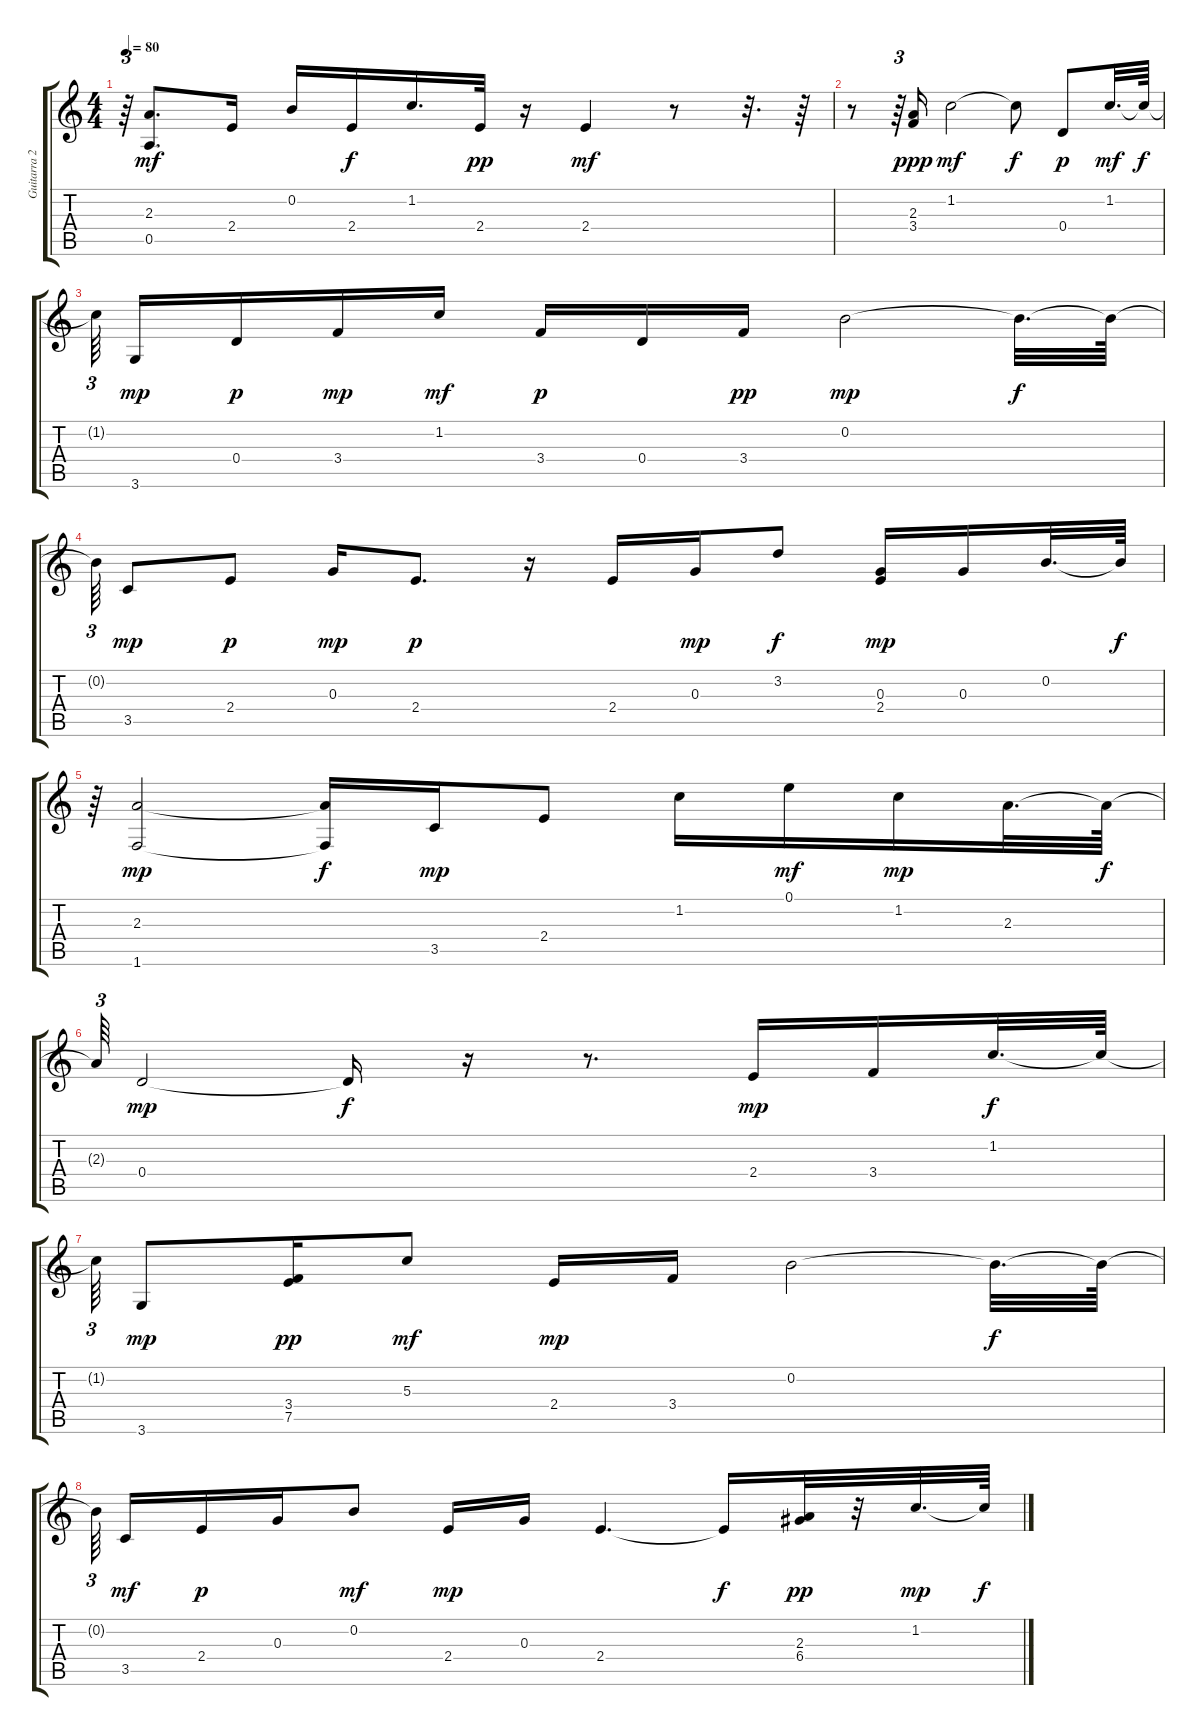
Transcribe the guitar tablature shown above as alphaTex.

\track ("Guitarra 2" "Guitarra 2") {instrument acousticguitarsteel}
\staff {score tabs}
\tuning (E4 B3 G3 D3 A2 E2) {hide}
\ts (4 4)
\tempo 80
\clef g2
\ks c
r.64{tu (3 2) dy f} (2.3 0.5).8{d dy mf} 2.4.16 0.2.16 2.4.16{dy f} 1.2.16{d} 2.4.32{dy pp} r.16 2.4.4{dy mf} r.8 r.32{d} r.64 |
r.8 r.64{tu (3 2)} (2.3 3.4).16{dy ppp} 1.2.2{dy mf} 1.2{t}.8{dy f} 0.4.8{dy p} 1.2.32{d dy mf} 1.2{t}.64{dy f} |
1.2{t}.64{tu (3 2) beam splitsecondary} 3.6.16{dy mp} 0.4.16{dy p} 3.4.16{dy mp} 1.2.16{dy mf} 3.4.16{dy p} 0.4.16 3.4.16{dy pp} 0.2.2{dy mp} 0.2{t}.32{d dy f} 0.2{t}.64 |
0.2{t}.64{tu (3 2)} 3.5.8{dy mp} 2.4.8{dy p} 0.3.16{dy mp} 2.4.8{d dy p} r.16 2.4.16 0.3.16{dy mp} 3.2.8{dy f} (0.3 2.4).16{dy mp} 0.3.16 0.2.32{d} 0.2{t}.64{dy f} |
r.64{tu (3 2)} (2.3 1.6).2{dy mp} (2.3{t} 1.6{t}).16{dy f} 3.5.16{dy mp} 2.4.8 1.2.16 0.1.16{dy mf} 1.2.16{dy mp} 2.3.32{d} 2.3{t}.64{dy f} |
2.3{t}.64{tu (3 2)} 0.4.2{dy mp} 0.4{t}.16{dy f} r.16 r.8{d} 2.4.16{dy mp} 3.4.16 1.2.32{d dy f} 1.2{t}.64 |
1.2{t}.64{tu (3 2)} 3.6.8{dy mp} (3.4 7.5).16{dy pp} 5.3.8{dy mf} 2.4.16{dy mp} 3.4.16 0.2.2 0.2{t}.32{d dy f} 0.2{t}.64 |
0.2{t}.64{tu (3 2) beam splitsecondary} 3.5.16{dy mf} 2.4.16{dy p} 0.3.16 0.2.8{dy mf} 2.4.16{dy mp} 0.3.16 2.4.4{d} 2.4{t}.16{dy f} (2.3 6.4).32{dy pp} r.32 1.2.32{d dy mp} 1.2{t}.64{dy f}
